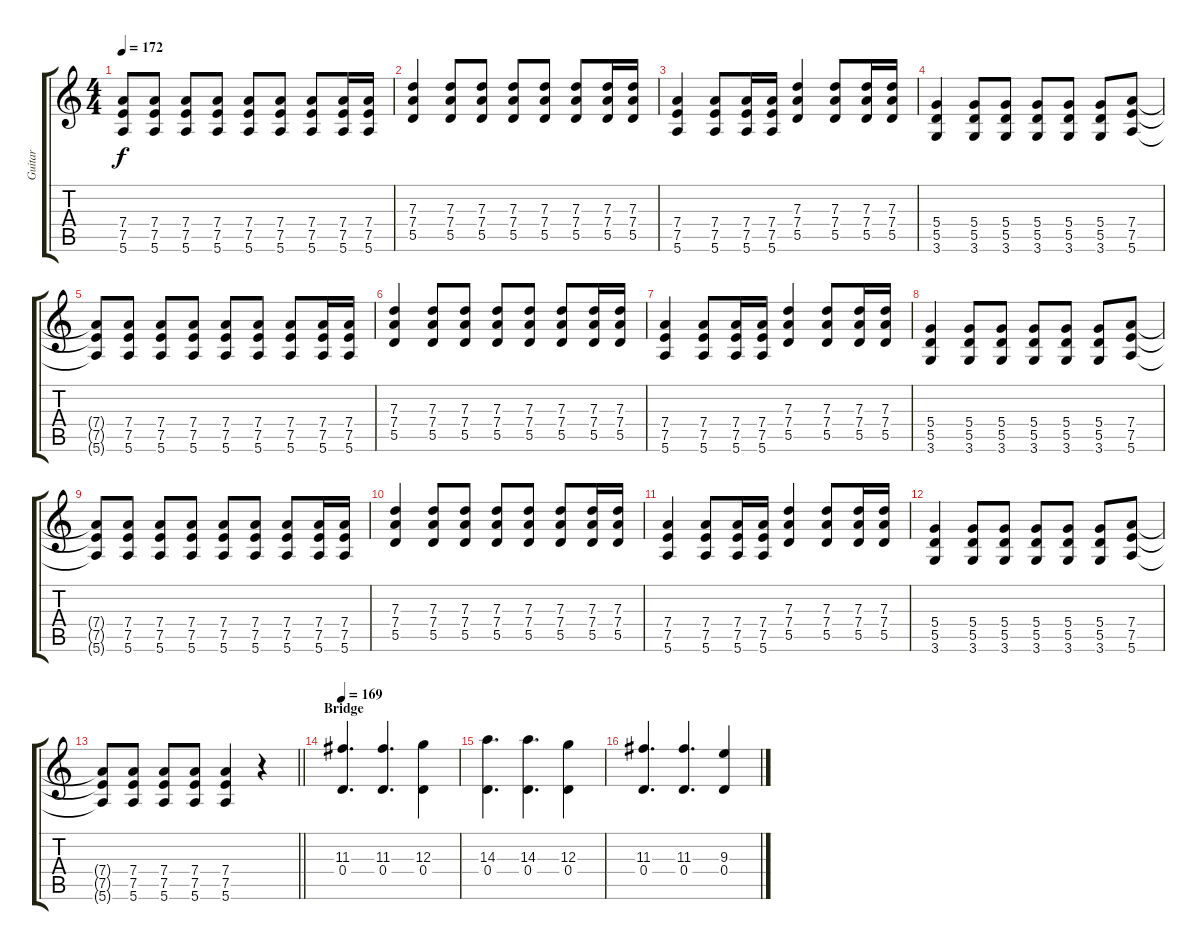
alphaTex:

\track ("Guitar" "Guitar") {instrument distortionguitar}
\staff {score tabs}
\tuning (E4 B3 G3 D3 A2 E2) {hide}
\ts (4 4)
\tempo 172
\clef g2
\ks c
(7.4{t} 7.5{t} 5.6{t}).8{dy f} (7.4 7.5 5.6).8 (7.4 7.5 5.6).8 (7.4 7.5 5.6).8 (7.4 7.5 5.6).8 (7.4 7.5 5.6).8 (7.4 7.5 5.6).8 (7.4 7.5 5.6).16 (7.4 7.5 5.6).16 |
(7.3 7.4 5.5).4 (7.3 7.4 5.5).8 (7.3 7.4 5.5).8 (7.3 7.4 5.5).8 (7.3 7.4 5.5).8 (7.3 7.4 5.5).8 (7.3 7.4 5.5).16 (7.3 7.4 5.5).16 |
(7.4 7.5 5.6).4 (7.4 7.5 5.6).8 (7.4 7.5 5.6).16 (7.4 7.5 5.6).16 (7.3 7.4 5.5).4 (7.3 7.4 5.5).8 (7.3 7.4 5.5).16 (7.3 7.4 5.5).16 |
(5.4 5.5 3.6).4 (5.4 5.5 3.6).8 (5.4 5.5 3.6).8 (5.4 5.5 3.6).8 (5.4 5.5 3.6).8 (5.4 5.5 3.6).8 (7.4 7.5 5.6).8 |
(7.4{t} 7.5{t} 5.6{t}).8 (7.4 7.5 5.6).8 (7.4 7.5 5.6).8 (7.4 7.5 5.6).8 (7.4 7.5 5.6).8 (7.4 7.5 5.6).8 (7.4 7.5 5.6).8 (7.4 7.5 5.6).16 (7.4 7.5 5.6).16 |
(7.3 7.4 5.5).4 (7.3 7.4 5.5).8 (7.3 7.4 5.5).8 (7.3 7.4 5.5).8 (7.3 7.4 5.5).8 (7.3 7.4 5.5).8 (7.3 7.4 5.5).16 (7.3 7.4 5.5).16 |
(7.4 7.5 5.6).4 (7.4 7.5 5.6).8 (7.4 7.5 5.6).16 (7.4 7.5 5.6).16 (7.3 7.4 5.5).4 (7.3 7.4 5.5).8 (7.3 7.4 5.5).16 (7.3 7.4 5.5).16 |
(5.4 5.5 3.6).4 (5.4 5.5 3.6).8 (5.4 5.5 3.6).8 (5.4 5.5 3.6).8 (5.4 5.5 3.6).8 (5.4 5.5 3.6).8 (7.4 7.5 5.6).8 |
(7.4{t} 7.5{t} 5.6{t}).8 (7.4 7.5 5.6).8 (7.4 7.5 5.6).8 (7.4 7.5 5.6).8 (7.4 7.5 5.6).8 (7.4 7.5 5.6).8 (7.4 7.5 5.6).8 (7.4 7.5 5.6).16 (7.4 7.5 5.6).16 |
(7.3 7.4 5.5).4 (7.3 7.4 5.5).8 (7.3 7.4 5.5).8 (7.3 7.4 5.5).8 (7.3 7.4 5.5).8 (7.3 7.4 5.5).8 (7.3 7.4 5.5).16 (7.3 7.4 5.5).16 |
(7.4 7.5 5.6).4 (7.4 7.5 5.6).8 (7.4 7.5 5.6).16 (7.4 7.5 5.6).16 (7.3 7.4 5.5).4 (7.3 7.4 5.5).8 (7.3 7.4 5.5).16 (7.3 7.4 5.5).16 |
(5.4 5.5 3.6).4 (5.4 5.5 3.6).8 (5.4 5.5 3.6).8 (5.4 5.5 3.6).8 (5.4 5.5 3.6).8 (5.4 5.5 3.6).8 (7.4 7.5 5.6).8 |
\barLineRight lightlight
(7.4{t} 7.5{t} 5.6{t}).8 (7.4 7.5 5.6).8 (7.4 7.5 5.6).8 (7.4 7.5 5.6).8 (7.4 7.5 5.6).4 r.4 |
\section ("" "Bridge")
\tempo 169
(11.3 0.4).4{d} (11.3 0.4).4{d} (12.3 0.4).4 |
(14.3 0.4).4{d} (14.3 0.4).4{d} (12.3 0.4).4 |
(11.3 0.4).4{d} (11.3 0.4).4{d} (9.3 0.4).4
